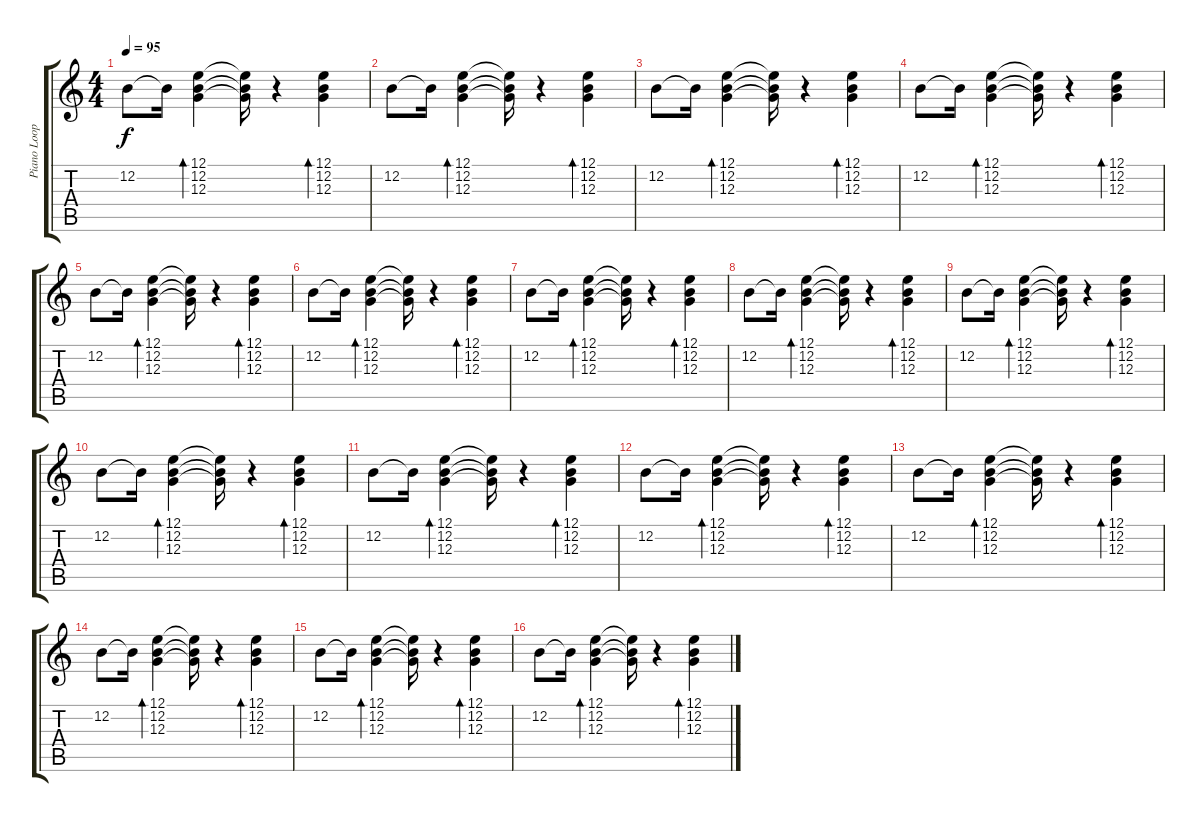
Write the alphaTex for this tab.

\track ("Piano Loop" "Piano Loop") {instrument acousticgrandpiano}
\staff {score tabs}
\tuning (E4 B3 G3 D3 A2 E2) {hide}
\ts (4 4)
\tempo 95
\clef g2
\ks c
12.2.8{dy f} 12.2{t}.16 (12.1 12.2 12.3).4{bd 240} (12.1{t} 12.2{t} 12.3{t}).16 r.4 (12.1 12.2 12.3).4{bd 240} |
12.2.8 12.2{t}.16 (12.1 12.2 12.3).4{bd 240} (12.1{t} 12.2{t} 12.3{t}).16 r.4 (12.1 12.2 12.3).4{bd 240} |
12.2.8 12.2{t}.16 (12.1 12.2 12.3).4{bd 240} (12.1{t} 12.2{t} 12.3{t}).16 r.4 (12.1 12.2 12.3).4{bd 240} |
12.2.8 12.2{t}.16 (12.1 12.2 12.3).4{bd 240} (12.1{t} 12.2{t} 12.3{t}).16 r.4 (12.1 12.2 12.3).4{bd 240} |
12.2.8 12.2{t}.16 (12.1 12.2 12.3).4{bd 240} (12.1{t} 12.2{t} 12.3{t}).16 r.4 (12.1 12.2 12.3).4{bd 240} |
12.2.8 12.2{t}.16 (12.1 12.2 12.3).4{bd 240} (12.1{t} 12.2{t} 12.3{t}).16 r.4 (12.1 12.2 12.3).4{bd 240} |
12.2.8 12.2{t}.16 (12.1 12.2 12.3).4{bd 240} (12.1{t} 12.2{t} 12.3{t}).16 r.4 (12.1 12.2 12.3).4{bd 240} |
12.2.8 12.2{t}.16 (12.1 12.2 12.3).4{bd 240} (12.1{t} 12.2{t} 12.3{t}).16 r.4 (12.1 12.2 12.3).4{bd 240} |
12.2.8 12.2{t}.16 (12.1 12.2 12.3).4{bd 240} (12.1{t} 12.2{t} 12.3{t}).16 r.4 (12.1 12.2 12.3).4{bd 240} |
12.2.8 12.2{t}.16 (12.1 12.2 12.3).4{bd 240} (12.1{t} 12.2{t} 12.3{t}).16 r.4 (12.1 12.2 12.3).4{bd 240} |
12.2.8 12.2{t}.16 (12.1 12.2 12.3).4{bd 240} (12.1{t} 12.2{t} 12.3{t}).16 r.4 (12.1 12.2 12.3).4{bd 240} |
12.2.8 12.2{t}.16 (12.1 12.2 12.3).4{bd 240} (12.1{t} 12.2{t} 12.3{t}).16 r.4 (12.1 12.2 12.3).4{bd 240} |
12.2.8 12.2{t}.16 (12.1 12.2 12.3).4{bd 240} (12.1{t} 12.2{t} 12.3{t}).16 r.4 (12.1 12.2 12.3).4{bd 240} |
12.2.8 12.2{t}.16 (12.1 12.2 12.3).4{bd 240} (12.1{t} 12.2{t} 12.3{t}).16 r.4 (12.1 12.2 12.3).4{bd 240} |
12.2.8 12.2{t}.16 (12.1 12.2 12.3).4{bd 240} (12.1{t} 12.2{t} 12.3{t}).16 r.4 (12.1 12.2 12.3).4{bd 240} |
12.2.8 12.2{t}.16 (12.1 12.2 12.3).4{bd 240} (12.1{t} 12.2{t} 12.3{t}).16 r.4 (12.1 12.2 12.3).4{bd 240}
